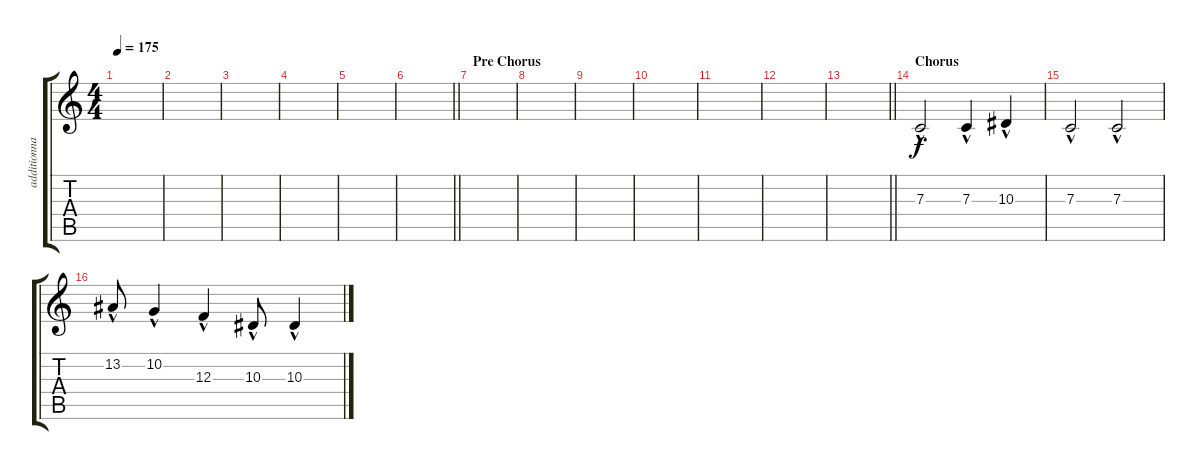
\track ("additionnal guitar" "additionna") {instrument flute}
\staff {score tabs}
\tuning (D4 A3 F3 C3 G2 C2) {hide}
\ts (4 4)
\tempo 175
\clef g2
\ks c
|
|
|
|
|
\barLineRight lightlight
|
\section ("" "Pre Chorus")
|
|
|
|
|
|
\barLineRight lightlight
|
\section ("" "Chorus")
7.3{hac}.2 7.3{hac}.4 10.3{hac}.4 |
7.3{hac}.2 7.3{hac}.2 |
13.2{hac}.8 10.2{hac}.4 12.3{hac}.4 10.3{hac}.8 10.3{hac}.4
